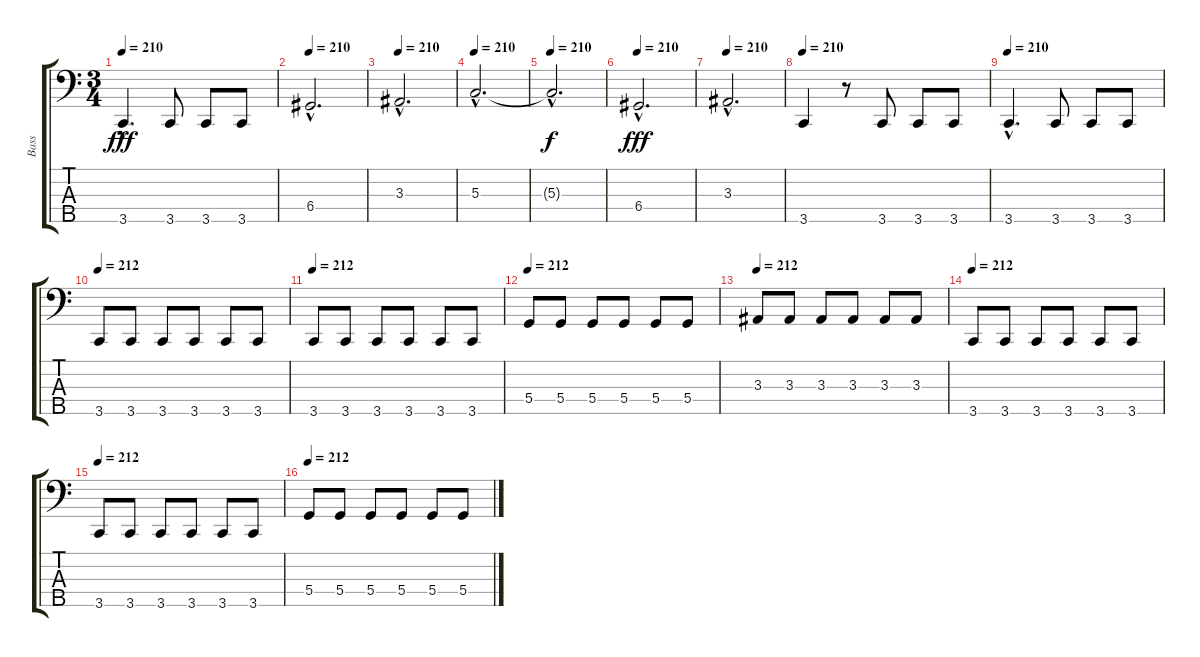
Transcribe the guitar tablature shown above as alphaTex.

\track ("Bass" "Bass") {instrument electricbassfinger}
\staff {score tabs}
\tuning (F2 C2 G1 D1 A0) {hide}
\ts (3 4)
\tempo 210
\clef f4
\ks c
3.5{hac}.4{d dy fff} 3.5.8 3.5.8 3.5.8 |
\tempo 210
6.4{hac}.2{d} |
\tempo 210
3.3{hac}.2{d} |
\tempo 210
5.3{hac}.2{d} |
\tempo 210
5.3{hac t}.2{d dy f} |
\tempo 210
6.4{hac}.2{d dy fff} |
\tempo 210
3.3{hac}.2{d} |
\tempo 210
3.5.4 r.8 3.5.8 3.5.8 3.5.8 |
\tempo 210
3.5{hac}.4{d} 3.5.8 3.5.8 3.5.8 |
\tempo 212
3.5.8 3.5.8 3.5.8 3.5.8 3.5.8 3.5.8 |
\tempo 212
3.5.8 3.5.8 3.5.8 3.5.8 3.5.8 3.5.8 |
\tempo 212
5.4.8 5.4.8 5.4.8 5.4.8 5.4.8 5.4.8 |
\tempo 212
3.3.8 3.3.8 3.3.8 3.3.8 3.3.8 3.3.8 |
\tempo 212
3.5.8 3.5.8 3.5.8 3.5.8 3.5.8 3.5.8 |
\tempo 212
3.5.8 3.5.8 3.5.8 3.5.8 3.5.8 3.5.8 |
\tempo 212
5.4.8 5.4.8 5.4.8 5.4.8 5.4.8 5.4.8
